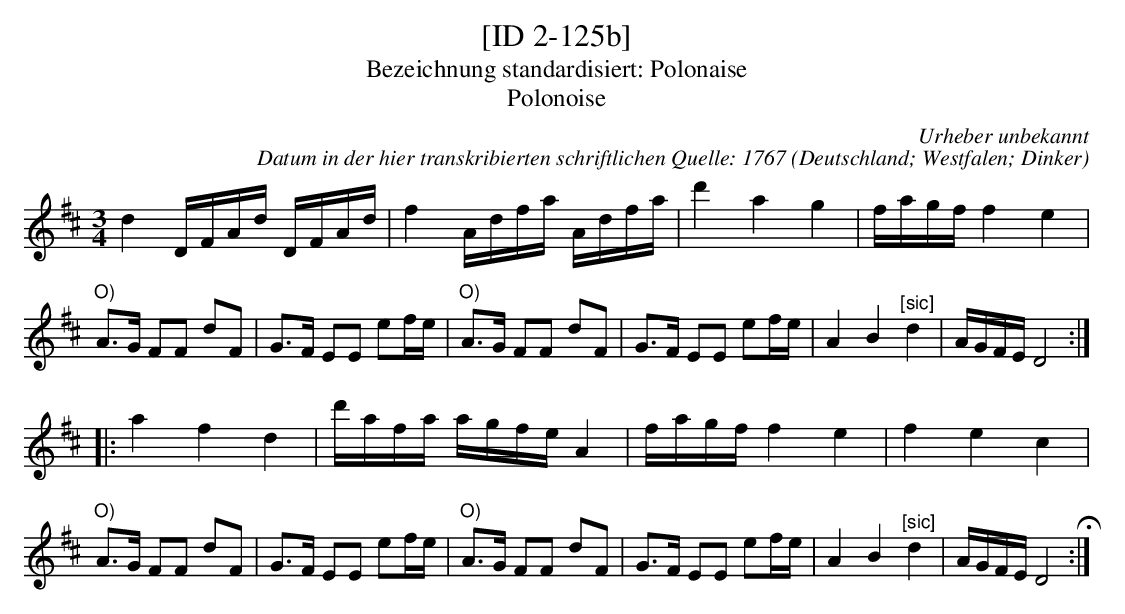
X:1
T:[ID 2-125b]
T:Bezeichnung standardisiert: Polonaise
T:Polonoise
C:Urheber unbekannt
C:Datum in der hier transkribierten schriftlichen Quelle: 1767
O:Deutschland; Westfalen; Dinker
M:3/4
L:1/16
K:D
d4DFAd DFAd | f4Adfa Adfa | d'4a4g4 | fagff4e4 | \
"^O)"A2>G2 F2F2 d2F2 | G2>F2 E2E2 e2fe | \
"^O)"A2>G2 F2F2 d2F2 | G2>F2 E2E2 e2fe | A4B4"^[sic]"d4 | AGFED8 ::
a4f4d4 | d'afa agfeA4 | fagf f4e4 | f4e4c4 | \
"^O)"A2>G2 F2F2 d2F2 | G2>F2 E2E2 e2fe | \
"^O)"A2>G2 F2F2 d2F2 | G2>F2 E2E2 e2fe | A4B4"^[sic]"d4 | AGFED8 H:|
